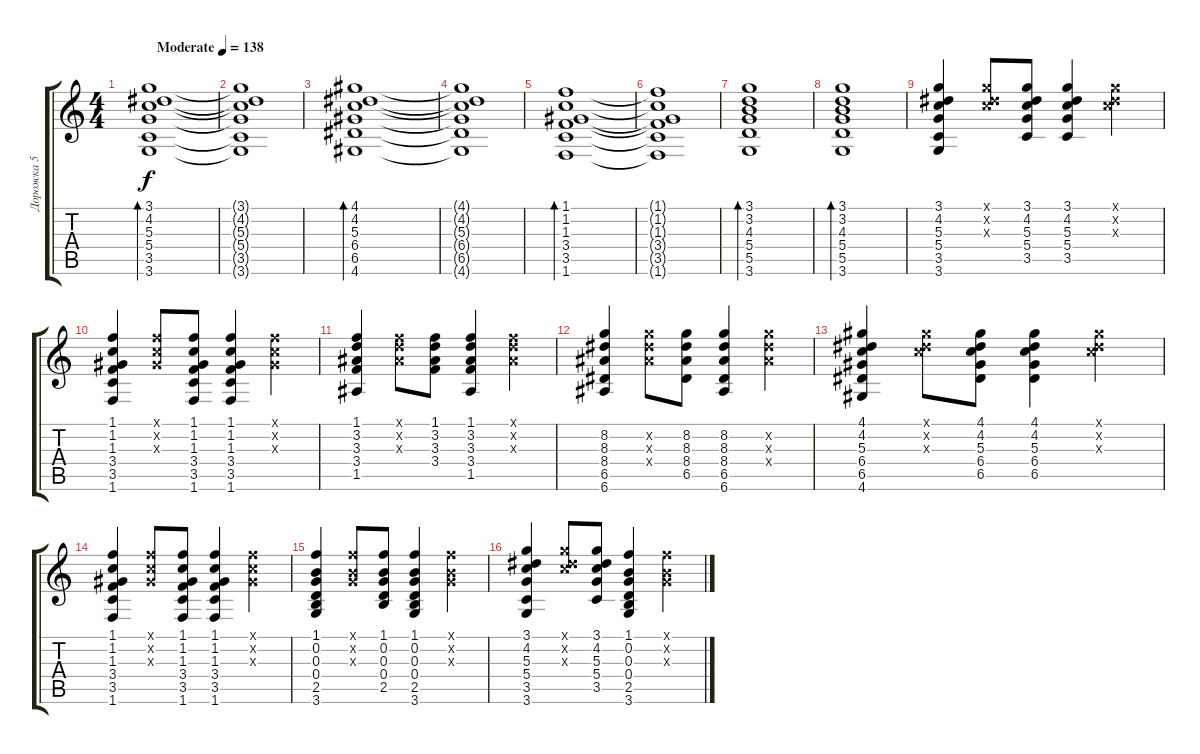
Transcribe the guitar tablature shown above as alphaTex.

\track ("Дорожка 5" "Дорожка 5") {instrument acousticguitarsteel}
\staff {score tabs}
\tuning (E4 B3 G3 D3 A2 E2) {hide}
\ts (4 4)
\tempo (138 "Moderate")
\clef g2
\ks c
(3.1 4.2 5.3 5.4 3.5 3.6).1{bd 60 dy f instrument acousticguitarsteel} |
(3.1{t} 4.2{t} 5.3{t} 5.4{t} 3.5{t} 3.6{t}).1 |
(4.1 4.2 5.3 6.4 6.5 4.6).1{bd 60} |
(4.1{t} 4.2{t} 5.3{t} 6.4{t} 6.5{t} 4.6{t}).1 |
(1.1 1.2 1.3 3.4 3.5 1.6).1{bd 60} |
(1.1{t} 1.2{t} 1.3{t} 3.4{t} 3.5{t} 1.6{t}).1 |
(3.1 3.2 4.3 5.4 5.5 3.6).1{bd 60} |
(3.1 3.2 4.3 5.4 5.5 3.6).1{bd 60} |
(3.1 4.2 5.3 5.4 3.5 3.6).4 (3.1{x} 4.2{x} 5.3{x}).8 (3.1 4.2 5.3 5.4 3.5).8 (3.1 4.2 5.3 5.4 3.5).4 (3.1{x} 4.2{x} 5.3{x}).4 |
(1.1 1.2 1.3 3.4 3.5 1.6).4 (1.1{x} 1.2{x} 1.3{x}).8 (1.1 1.2 1.3 3.4 3.5 1.6).8 (1.1 1.2 1.3 3.4 3.5 1.6).4 (1.1{x} 1.2{x} 1.3{x}).4 |
(1.1 3.2 3.3 3.4 1.5).4 (1.1{x} 3.2{x} 3.3{x}).8 (1.1 3.2 3.3 3.4).8 (1.1 3.2 3.3 3.4 1.5).4 (1.1{x} 3.2{x} 3.3{x}).4 |
(8.2 8.3 8.4 6.5 6.6).4 (8.2{x} 8.3{x} 8.4{x}).8 (8.2 8.3 8.4 6.5).8 (8.2 8.3 8.4 6.5 6.6).4 (8.2{x} 8.3{x} 8.4{x}).4 |
(4.1 4.2 5.3 6.4 6.5 4.6).4 (4.1{x} 4.2{x} 5.3{x}).8 (4.1 4.2 5.3 6.4 6.5).8 (4.1 4.2 5.3 6.4 6.5).4 (4.1{x} 4.2{x} 5.3{x}).4 |
(1.1 1.2 1.3 3.4 3.5 1.6).4 (1.1{x} 1.2{x} 1.3{x}).8 (1.1 1.2 1.3 3.4 3.5 1.6).8 (1.1 1.2 1.3 3.4 3.5 1.6).4 (1.1{x} 1.2{x} 1.3{x}).4 |
(1.1 0.2 0.3 0.4 2.5 3.6).4 (1.1{x} 0.2{x} 0.3{x}).8 (1.1 0.2 0.3 0.4 2.5).8 (1.1 0.2 0.3 0.4 2.5 3.6).4 (1.1{x} 0.2{x} 0.3{x}).4 |
(3.1 4.2 5.3 5.4 3.5 3.6).4 (3.1{x} 4.2{x} 5.3{x}).8 (3.1 4.2 5.3 5.4 3.5).8 (1.1 0.2 0.3 0.4 2.5 3.6).4 (1.1{x} 0.2{x} 0.3{x}).4
